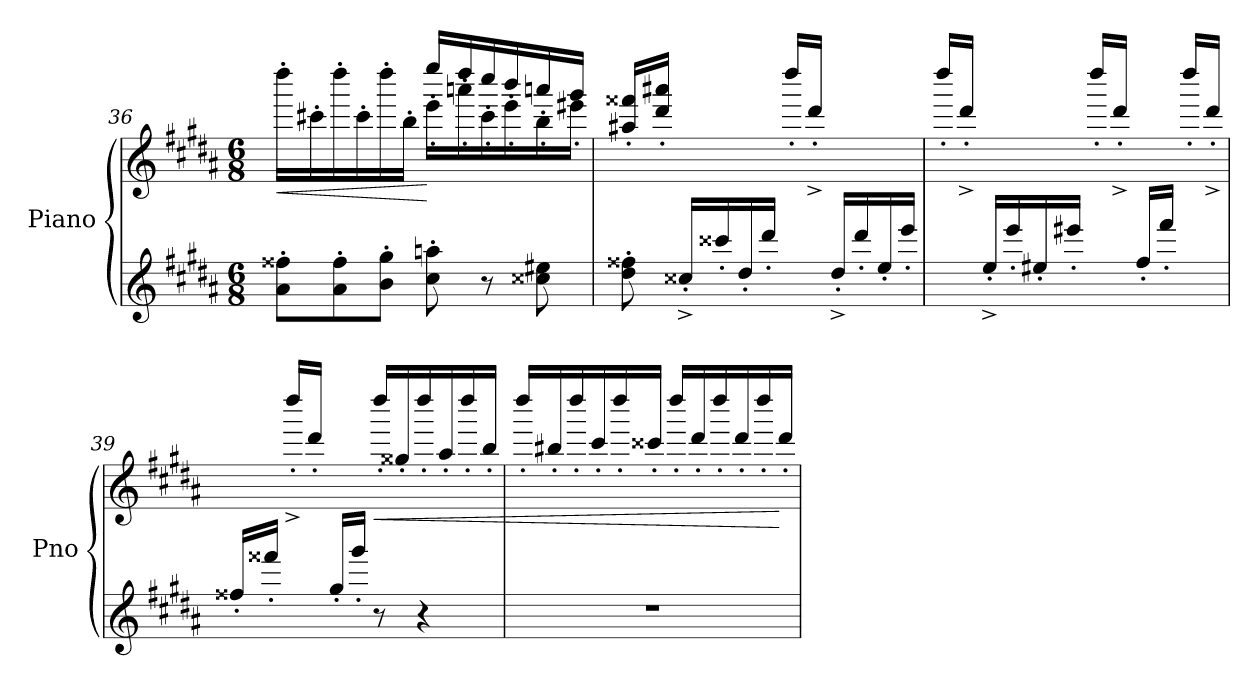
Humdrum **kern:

**kern	**kern	**dynam
*part1	*part1	*part1
*staff2	*staff1	*staff1/2
*I"Piano	*	*
*I'Pno	*	*
*clefG2	*clefG2	*
*k[f#c#g#d#a#]	*k[f#c#g#d#a#]	*
*M6/8	*M6/8	*
=36	=36	=36
!	!	!LO:HP:b
*	*^	*
8a#\' 8ff##X\'L	16dddd#'\LL	4.ryy	<
.	16ccc#X'\	.	.
8a#\' 8ff##\'	16dddd#'\	.	.
.	16ccc#'\	.	.
8b\' 8gg#\'J	16dddd#'\	.	.
.	16bb'\JJ	.	.
8cc#\' 8aan\'	16eee'\LL	16eeee'/LL	[
.	16aaan'\	16dddd#'/	.
8r	16ccc#'\	16cccc#'/	.
.	16eee'\	16bbb'/	.
8cc##X\ 8ee#X\	16bb'\	16aaan'/	.
.	16eee#X'\JJ	16ggg#'/JJ	.
*	*v	*v	*
!!LO:LB:g=z
=37	=37	=37
8dd#\' 8ff##X\'	16aa#X/' 16fff##X/'LL	.
.	16ddd#/' 16aaa#X/'JJ	.
16cc##X'^/LL	8ryy	.
16ccc##X'/	.	.
16dd#'/	8ryy	.
16ddd#'/JJ	.	.
8ryy	16dddd#'/LL	.
.	16ddd#'^/JJ	.
16dd#'^/LL	8ryy	.
16ddd#'/	.	.
16ee'/	8ryy	.
16eee'/JJ	.	.
=38	=38	=38
8ryy	16dddd#'/LL	.
.	16ddd#'^/JJ	.
16ee'^/LL	8ryy	.
16eee'/	.	.
16ee#X'/	8ryy	.
16eee#X'/JJ	.	.
8ryy	16dddd#'/LL	.
.	16ddd#'^/JJ	.
16ff#'/LL	8ryy	.
16fff#'/JJ	.	.
8ryy	16dddd#'/LL	.
.	16ddd#'^/JJ	.
=39	=39	=39
16ff##X'/LL	8ryy	.
16fff##X'/JJ	.	.
8ryy	16dddd#'^/LL	.
.	16ddd#'/JJ	.
16gg#'/LL	8ryy	.
16ggg#'/JJ	.	.
!	!	!LO:HP:b
8r	16dddd#'/LL	<
.	16gg##X'/	.
4r	16dddd#'/	.
.	16aa#'/	.
.	16dddd#'/	.
.	16bb'/JJ	.
!!LO:LB:g=z
=40	=40	=40
2.r	16dddd#'/LL	.
.	16bb#X'/	.
.	16dddd#'/	.
.	16ccc#'/	.
.	16dddd#'/	.
.	16ccc##X'/JJ	.
.	16dddd#'/LL	.
.	16ddd#'/	.
.	16dddd#'/	.
.	16ddd#'/	.
.	16dddd#'/	.
.	16ddd#'/JJ	[
=	=	=
*-	*-	*-
